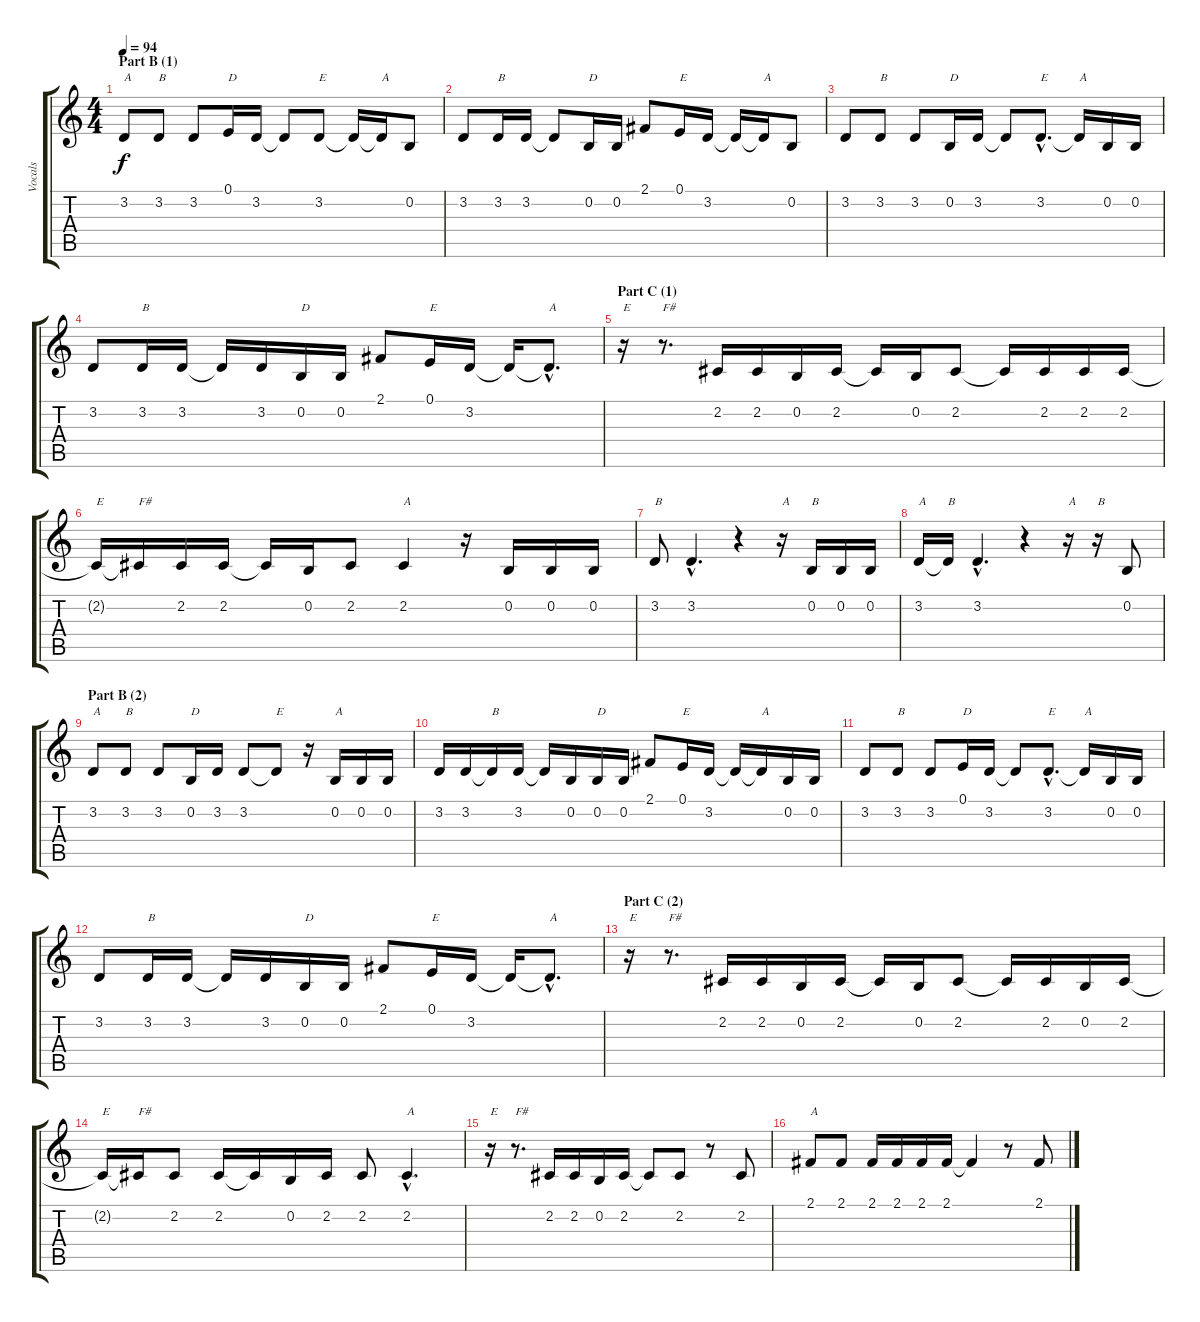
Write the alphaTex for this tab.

\track ("Vocals" "Vocals") {instrument altosax}
\staff {score tabs}
\tuning (E4 B3 G3 D3 A2 D2) {hide}
\ts (4 4)
\section ("" "Part B (1)")
\tempo 94
\clef g2
\ks c
3.2.8{txt "A" dy f} 3.2.8{txt "B"} 3.2.8 0.1.16{txt "D"} 3.2.16 3.2{t}.8 3.2.8{txt "E"} 3.2{t}.16 3.2{t}.16{txt "A"} 0.2.8 |
3.2.8 3.2.16{txt "B"} 3.2.16 3.2{t}.8 0.2.16{txt "D"} 0.2.16 2.1.8 0.1.16{txt "E"} 3.2.16 3.2{t}.16 3.2{t}.16{txt "A"} 0.2.8 |
3.2.8 3.2.8{txt "B"} 3.2.8 0.2.16{txt "D"} 3.2.16 3.2{t}.8 3.2{hac}.8{d txt "E"} 3.2{t}.16{txt "A"} 0.2.16 0.2.16 |
3.2.8 3.2.16{txt "B"} 3.2.16 3.2{t}.16 3.2.16 0.2.16{txt "D"} 0.2.16 2.1.8 0.1.16{txt "E"} 3.2.16 3.2{t}.16 3.2{hac t}.8{d txt "A"} |
\section ("" "Part C (1)")
r.16{txt "E"} r.8{d txt "F#"} 2.2.16 2.2.16 0.2.16 2.2.16 2.2{t}.16 0.2.16 2.2.8 2.2{t}.16 2.2.16 2.2.16 2.2.16 |
2.2{t}.16{txt "E"} 2.2{t}.16{txt "F#"} 2.2.16 2.2.16 2.2{t}.16 0.2.16 2.2.8 2.2.4{txt "A"} r.16 0.2.16 0.2.16 0.2.16 |
3.2.8{txt "B"} 3.2{hac}.4{d} r.4 r.16{txt "A"} 0.2.16{txt "B"} 0.2.16 0.2.16 |
3.2.16{txt "A"} 3.2{t}.16{txt "B"} 3.2{hac}.4{d} r.4 r.16{txt "A"} r.16{txt "B"} 0.2.8 |
\section ("" "Part B (2)")
3.2.8{txt "A"} 3.2.8{txt "B"} 3.2.8 0.2.16{txt "D"} 3.2.16 3.2.8 3.2{t}.8{txt "E"} r.16 0.2.16{txt "A"} 0.2.16 0.2.16 |
3.2.16 3.2.16 3.2{t}.16{txt "B"} 3.2.16 3.2{t}.16 0.2.16 0.2.16{txt "D"} 0.2.16 2.1.8 0.1.16{txt "E"} 3.2.16 3.2{t}.16 3.2{t}.16{txt "A"} 0.2.16 0.2.16 |
3.2.8 3.2.8{txt "B"} 3.2.8 0.1.16{txt "D"} 3.2.16 3.2{t}.8 3.2{hac}.8{d txt "E"} 3.2{t}.16{txt "A"} 0.2.16 0.2.16 |
3.2.8 3.2.16{txt "B"} 3.2.16 3.2{t}.16 3.2.16 0.2.16{txt "D"} 0.2.16 2.1.8 0.1.16{txt "E"} 3.2.16 3.2{t}.16 3.2{hac t}.8{d txt "A"} |
\section ("" "Part C (2)")
r.16{txt "E"} r.8{d txt "F#"} 2.2.16 2.2.16 0.2.16 2.2.16 2.2{t}.16 0.2.16 2.2.8 2.2{t}.16 2.2.16 0.2.16 2.2.16 |
2.2{t}.16{txt "E"} 2.2{t}.16{txt "F#"} 2.2.8 2.2.16 2.2{t}.16 0.2.16 2.2.16 2.2.8 2.2{hac}.4{d txt "A"} |
r.16{txt "E"} r.8{d txt "F#"} 2.2.16 2.2.16 0.2.16 2.2.16 2.2{t}.8 2.2.8 r.8 2.2.8 |
2.1.8{txt "A"} 2.1.8 2.1.16 2.1.16 2.1.16 2.1.16 2.1{t}.4 r.8 2.1.8
